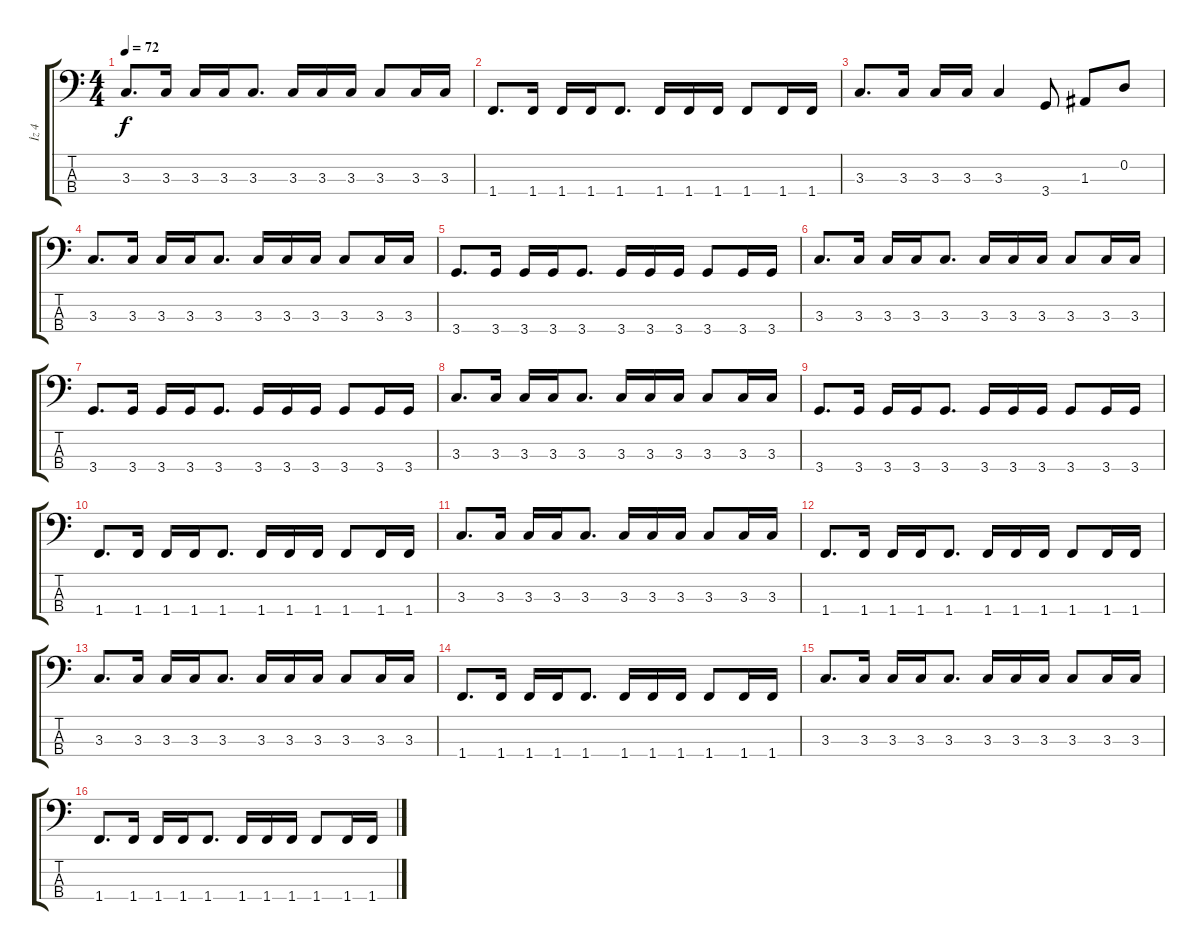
\track ("İz 4" "İz 4") {instrument electricbasspick}
\staff {score tabs}
\tuning (G2 D2 A1 E1) {hide}
\ts (4 4)
\tempo 72
\clef f4
\ks c
3.3.8{d dy f} 3.3.16 3.3.16 3.3.16 3.3.8{d} 3.3.16 3.3.16 3.3.16 3.3.8 3.3.16 3.3.16 |
1.4.8{d} 1.4.16 1.4.16 1.4.16 1.4.8{d} 1.4.16 1.4.16 1.4.16 1.4.8 1.4.16 1.4.16 |
3.3.8{d} 3.3.16 3.3.16 3.3.16 3.3.4 3.4.8 1.3.8 0.2.8 |
3.3.8{d} 3.3.16 3.3.16 3.3.16 3.3.8{d} 3.3.16 3.3.16 3.3.16 3.3.8 3.3.16 3.3.16 |
3.4.8{d} 3.4.16 3.4.16 3.4.16 3.4.8{d} 3.4.16 3.4.16 3.4.16 3.4.8 3.4.16 3.4.16 |
3.3.8{d} 3.3.16 3.3.16 3.3.16 3.3.8{d} 3.3.16 3.3.16 3.3.16 3.3.8 3.3.16 3.3.16 |
3.4.8{d} 3.4.16 3.4.16 3.4.16 3.4.8{d} 3.4.16 3.4.16 3.4.16 3.4.8 3.4.16 3.4.16 |
3.3.8{d} 3.3.16 3.3.16 3.3.16 3.3.8{d} 3.3.16 3.3.16 3.3.16 3.3.8 3.3.16 3.3.16 |
3.4.8{d} 3.4.16 3.4.16 3.4.16 3.4.8{d} 3.4.16 3.4.16 3.4.16 3.4.8 3.4.16 3.4.16 |
1.4.8{d} 1.4.16 1.4.16 1.4.16 1.4.8{d} 1.4.16 1.4.16 1.4.16 1.4.8 1.4.16 1.4.16 |
3.3.8{d} 3.3.16 3.3.16 3.3.16 3.3.8{d} 3.3.16 3.3.16 3.3.16 3.3.8 3.3.16 3.3.16 |
1.4.8{d} 1.4.16 1.4.16 1.4.16 1.4.8{d} 1.4.16 1.4.16 1.4.16 1.4.8 1.4.16 1.4.16 |
3.3.8{d} 3.3.16 3.3.16 3.3.16 3.3.8{d} 3.3.16 3.3.16 3.3.16 3.3.8 3.3.16 3.3.16 |
1.4.8{d} 1.4.16 1.4.16 1.4.16 1.4.8{d} 1.4.16 1.4.16 1.4.16 1.4.8 1.4.16 1.4.16 |
3.3.8{d} 3.3.16 3.3.16 3.3.16 3.3.8{d} 3.3.16 3.3.16 3.3.16 3.3.8 3.3.16 3.3.16 |
1.4.8{d} 1.4.16 1.4.16 1.4.16 1.4.8{d} 1.4.16 1.4.16 1.4.16 1.4.8 1.4.16 1.4.16
